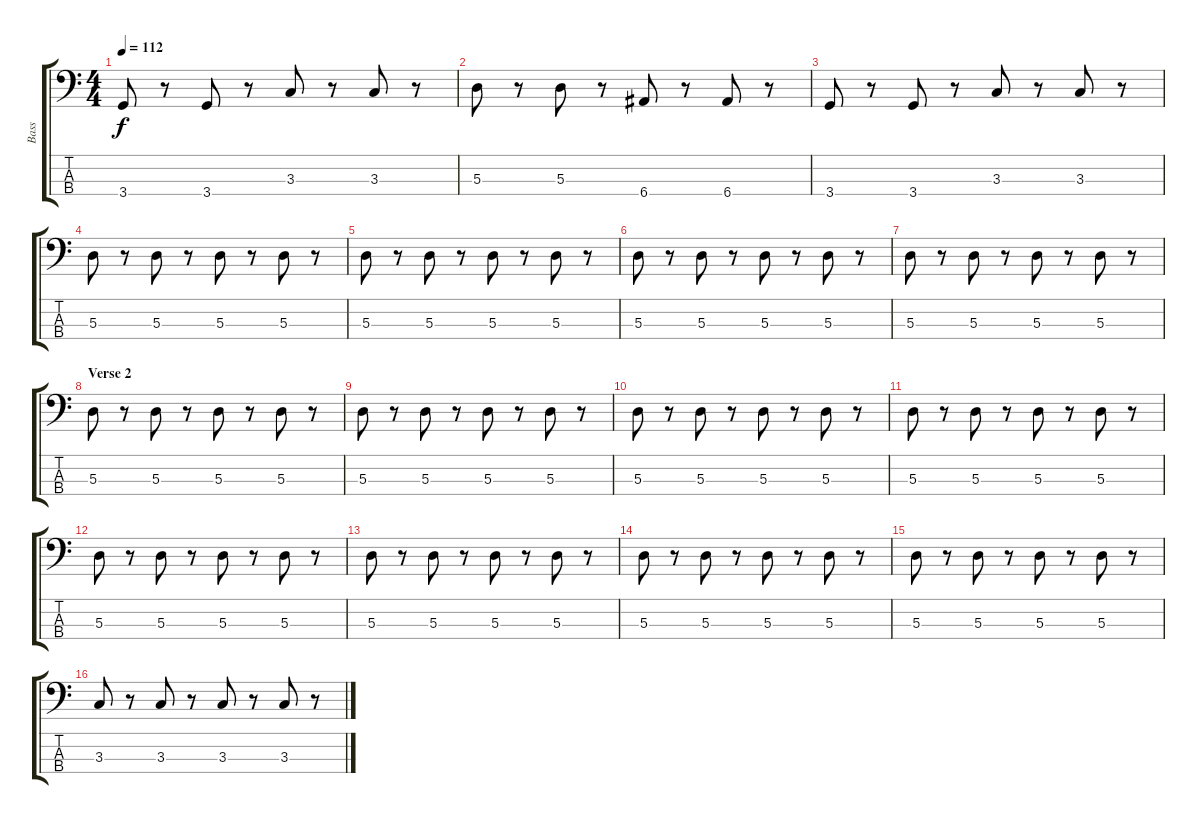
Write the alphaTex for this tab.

\track ("Bass" "Bass") {instrument slapbass2}
\staff {score tabs}
\tuning (G2 D2 A1 E1) {hide}
\ts (4 4)
\tempo 112
\clef f4
\ks c
3.4.8{dy f} r.8 3.4.8 r.8 3.3.8 r.8 3.3.8 r.8 |
5.3.8 r.8 5.3.8 r.8 6.4.8 r.8 6.4.8 r.8 |
3.4.8 r.8 3.4.8 r.8 3.3.8 r.8 3.3.8 r.8 |
5.3.8 r.8 5.3.8 r.8 5.3.8 r.8 5.3.8 r.8 |
5.3.8 r.8 5.3.8 r.8 5.3.8 r.8 5.3.8 r.8 |
5.3.8 r.8 5.3.8 r.8 5.3.8 r.8 5.3.8 r.8 |
5.3.8 r.8 5.3.8 r.8 5.3.8 r.8 5.3.8 r.8 |
\section ("" "Verse 2")
5.3.8 r.8 5.3.8 r.8 5.3.8 r.8 5.3.8 r.8 |
5.3.8 r.8 5.3.8 r.8 5.3.8 r.8 5.3.8 r.8 |
5.3.8 r.8 5.3.8 r.8 5.3.8 r.8 5.3.8 r.8 |
5.3.8 r.8 5.3.8 r.8 5.3.8 r.8 5.3.8 r.8 |
5.3.8 r.8 5.3.8 r.8 5.3.8 r.8 5.3.8 r.8 |
5.3.8 r.8 5.3.8 r.8 5.3.8 r.8 5.3.8 r.8 |
5.3.8 r.8 5.3.8 r.8 5.3.8 r.8 5.3.8 r.8 |
5.3.8 r.8 5.3.8 r.8 5.3.8 r.8 5.3.8 r.8 |
3.3.8 r.8 3.3.8 r.8 3.3.8 r.8 3.3.8 r.8
